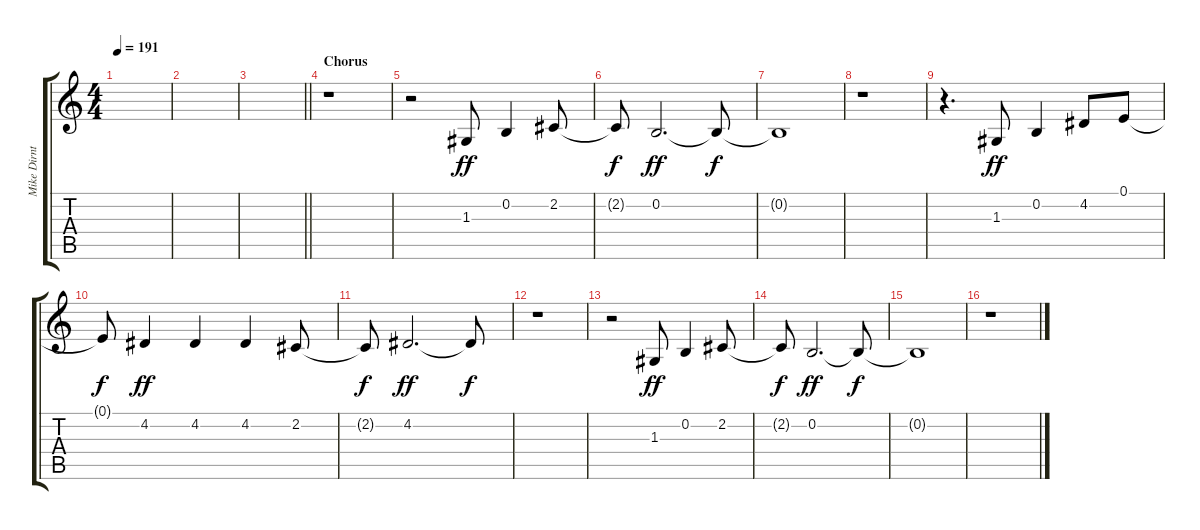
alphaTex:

\track ("Mike Dirnt (Back Vocals)" "Mike Dirnt") {instrument sopranosax}
\staff {score tabs}
\tuning (E4 B3 G3 D3 A2 E2) {hide}
\ts (4 4)
\tempo 191
\clef g2
\ks c
|
|
\barLineRight lightlight
|
\section ("" "Chorus")
r.1 |
r.2 1.3.8{dy ff} 0.2.4 2.2.8 |
2.2{t}.8{dy f} 0.2.2{d dy ff} 0.2{t}.8{dy f} |
0.2{t}.1 |
r.1 |
r.4{d} 1.3.8{dy ff} 0.2.4 4.2.8 0.1.8 |
0.1{t}.8{dy f} 4.2.4{dy ff} 4.2.4 4.2.4 2.2.8 |
2.2{t}.8{dy f} 4.2.2{d dy ff} 4.2{t}.8{dy f} |
r.1 |
r.2 1.3.8{dy ff} 0.2.4 2.2.8 |
2.2{t}.8{dy f} 0.2.2{d dy ff} 0.2{t}.8{dy f} |
0.2{t}.1 |
r.1
